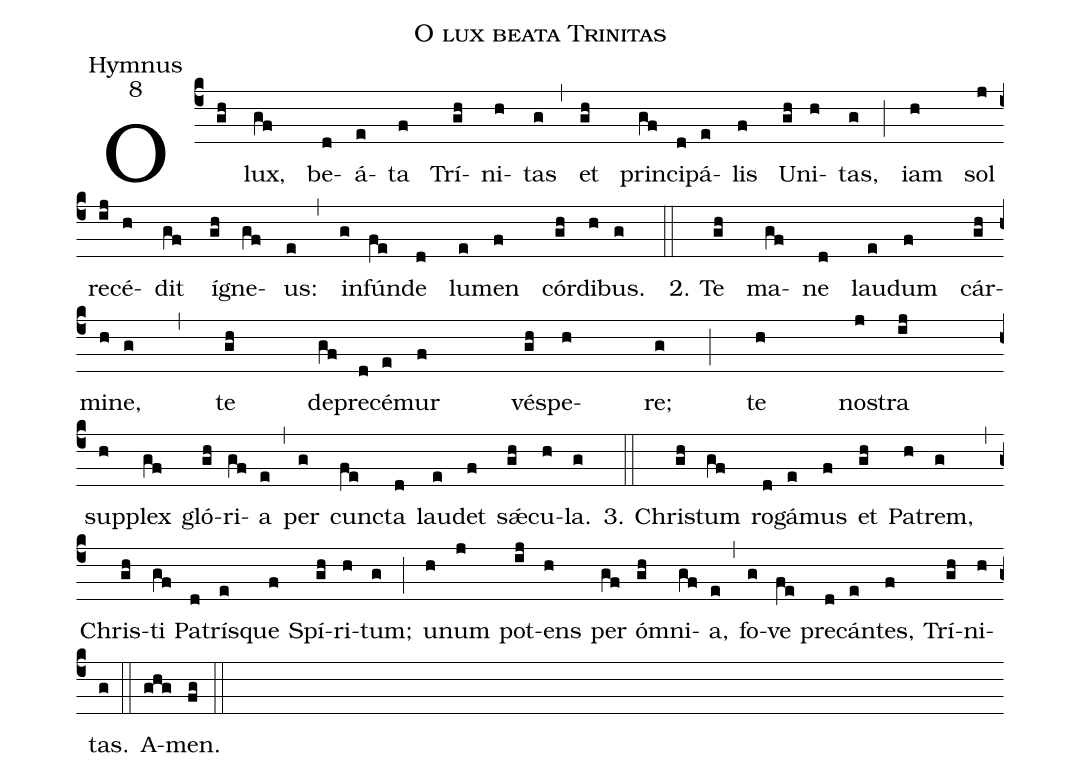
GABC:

name:O lux beata Trinitas;
office-part:Hymnus;
mode:8;
%%
(c4) O(gh) lux,(gf) be(d)á(e)ta(f) Trí(gh)ni(h)tas(g) (,)
et(gh) prin(gf)ci(d)pá(e)lis(f) U(gh)ni(h)tas,(g) (;) iam(h) sol(j) re(ij)cé(h)dit(gf) íg(gh)ne(gf)us:(e) (,)
in(g)fún(fe)de(d) lu(e)men(f) cór(gh)di(h)bus.(g) (::)
2. Te(gh) ma(gf)ne(d) lau(e)dum(f) cár(gh)mi(h)ne,(g) (,)
te(gh) de(gf)pre(d)cé(e)mur(f) vé(gh)spe(h)re;(g) (;)
te(h) no(j)stra(ij) (z) sup(h)plex(gf) gló(gh)ri(gf)a(e) (,)
per(g) cun(fe)cta(d) lau(e)det(f) s<sp>'æ</sp>(gh)cu(h)la.(g) (::)

3. Chri(gh)stum(gf) ro(d)gá(e)mus(f) et(gh) Pa(h)trem,(g) (,)
Chris(gh)ti(gf) Pa(d)trí(e)sque(f) Spí(gh)ri(h)tum;(g) (;)
un(h)um(j) pot(ij)ens(h) per(gf) ó(gh)mni(gf)a,(e) (,)
fo(g)ve(fe) pre(d)cán(e)tes,(f) Trí(gh)ni(h)tas.(g) (::)
A(ghg)men.(fg) (::)
